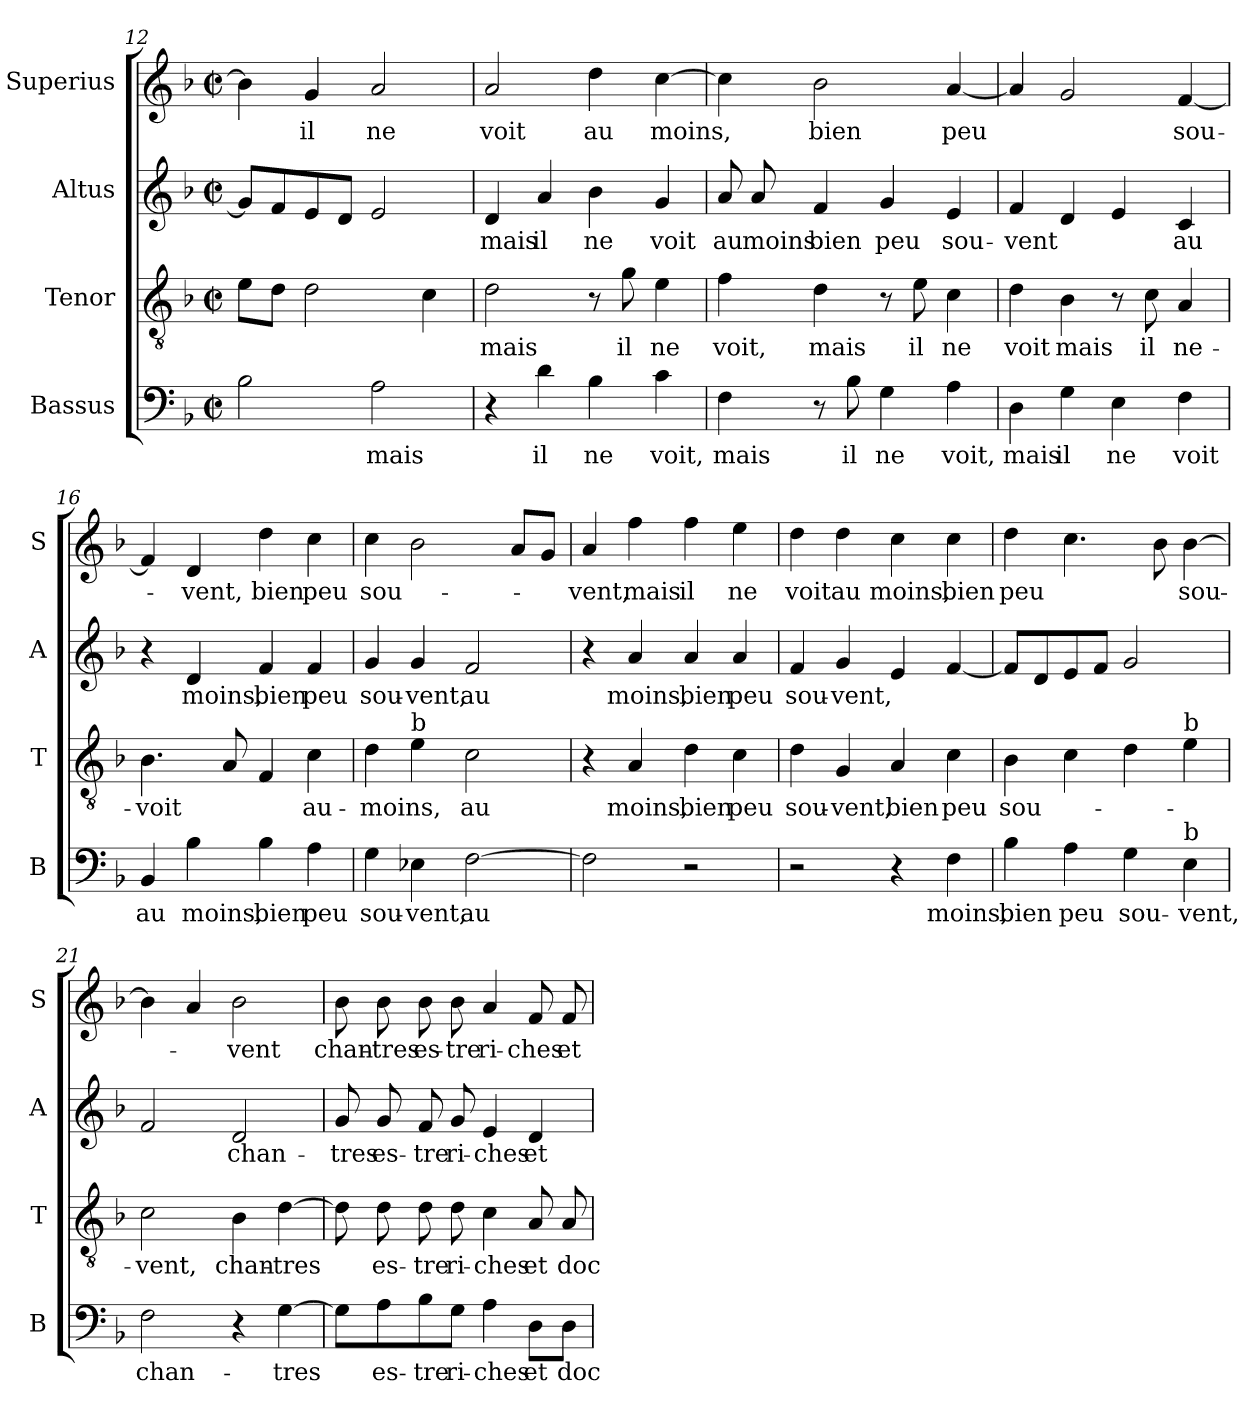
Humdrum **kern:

**kern	**text	**kern	**text	**kern	**text	**kern	**text
*part4	*part4	*part3	*part3	*part2	*part2	*part1	*part1
*staff4	*staff4	*staff3	*staff3	*staff2	*staff2	*staff1	*staff1
*I"Bassus	*	*I"Tenor	*	*I"Altus	*	*I"Superius	*
*I'B	*	*I'T	*	*I'A	*	*I'S	*
*clefF4	*	*clefGv2	*	*clefG2	*	*clefG2	*
*k[b-]	*	*k[b-]	*	*k[b-]	*	*k[b-]	*
*F:	*	*F:	*	*F:	*	*F:	*
*M2/2	*	*M2/2	*	*M2/2	*	*M2/2	*
*met(c|)	*	*met(c|)	*	*met(c|)	*	*met(c|)	*
=12	=12	=12	=12	=12	=12	=12	=12
2B-\	.	8e\L	.	8g/L]	.	4b-\]	.
.	.	8d\J	.	8f/	.	.	.
.	.	2d\	.	8e/	.	4g/	il
.	.	.	.	8d/J	.	.	.
2A\	mais	.	.	2e/	.	2a/	ne
.	.	4c\	.	.	.	.	.
=13	=13	=13	=13	=13	=13	=13	=13
4r	.	2d\	mais	4d/	mais	2a/	voit
4d\	il	.	.	4a/	il	.	.
4B-\	ne	8r	.	4b-\	ne	4dd\	au
.	.	8g\	il	.	.	.	.
4c\	voit,	4e\	ne	4g/	voit	[4cc\	moins,
=14	=14	=14	=14	=14	=14	=14	=14
4F\	mais	4f\	voit,	8a/	au	4cc\]	.
.	.	.	.	8a/	moins	.	.
8r	.	4d\	mais	4f/	bien	2b-\	bien
8B-\	il	.	.	.	.	.	.
4G\	ne	8r	.	4g/	peu	.	.
.	.	8e\	il	.	.	.	.
4A\	voit,	4c\	ne	4e/	sou-	[4a/	peu
=15	=15	=15	=15	=15	=15	=15	=15
4D\	mais	4d\	voit	4f/	-vent	4a/]	.
4G\	il	4B-\	mais	4d/	.	2g/	.
4E\	ne	8r	.	4e/	.	.	.
.	.	8c\	il	.	.	.	.
4F\	voit	4A/	ne-	4c/	au	[4f/	sou-
!!LO:PB:g=z
=16	=16	=16	=16	=16	=16	=16	=16
4BB-/	au	4.B-\	-voit	4r	.	4f/]	.
4B-\	moins,	.	.	4d/	moins,	4d/	-vent,
.	.	8A/	.	.	.	.	.
4B-\	bien	4F/	.	4f/	bien	4dd\	bien
4A\	peu	4c\	au-	4f/	peu	4cc\	peu
=17	=17	=17	=17	=17	=17	=17	=17
4G\	sou-	4d\	-moins,	4g/	sou-	4cc\	sou-
!	!	!LO:TX:a:t=b	!	!	!	!	!
4E-X\	-vent,	4e\	.	4g/	-vent,	2b-\	.
[2F\	au	2c\	au	2f/	au	.	.
.	.	.	.	.	.	8a/L	.
.	.	.	.	.	.	8g/J	.
=18	=18	=18	=18	=18	=18	=18	=18
2F\]	.	4r	.	4r	.	4a/	-vent,
.	.	4A/	moins,	4a/	moins,	4ff\	mais
2r	.	4d\	bien	4a/	bien	4ff\	il
.	.	4c\	peu	4a/	peu	4ee\	ne
=19	=19	=19	=19	=19	=19	=19	=19
2r	.	4d\	sou-	4f/	sou-	4dd\	voit
.	.	4G/	-vent,	4g/	-vent,	4dd\	au
4r	.	4A/	bien	4e/	.	4cc\	moins,
4F\	moins,	4c\	peu	[4f/	.	4cc\	bien
=20	=20	=20	=20	=20	=20	=20	=20
4B-\	bien	4B-\	sou-	8f/L]	.	4dd\	peu
.	.	.	.	8d/	.	.	.
4A\	peu	4c\	.	8e/	.	4.cc\	.
.	.	.	.	8f/J	.	.	.
4G\	sou-	4d\	.	2g/	.	.	.
.	.	.	.	.	.	8b-\	.
!	!	!LO:TX:a:t=b	!	!	!	!	!
!LO:TX:a:t=b	!	!	!	!	!	!	!
4E\	-vent,	4e\	.	.	.	[4b-\	sou-
!!LO:LB:g=z
=21	=21	=21	=21	=21	=21	=21	=21
2F\	chan-	2c\	-vent,	2f/	.	4b-\]	.
.	.	.	.	.	.	4a/	.
4r	.	4B-\	chan-	2d/	chan-	2b-\	-vent
[4G\	-tres	[4d\	-tres	.	.	.	.
=22	=22	=22	=22	=22	=22	=22	=22
8G\L]	.	8d\]	.	8g/	-tres	8b-\	chan-
8A\	es-	8d\	es-	8g/	es-	8b-\	-tres
8B-\	-tre	8d\	-tre	8f/	-tre	8b-\	es-
8G\J	ri-	8d\	ri-	8g/	ri-	8b-\	-tre
4A\	-ches	4c\	-ches	4e/	-ches	4a/	ri-
8D\L	et	8A/	et	4d/	et	8f/	-ches
8D\J	doc-	8A/	doc-	.	.	8f/	et
=	=	=	=	=	=	=	=
*-	*-	*-	*-	*-	*-	*-	*-
